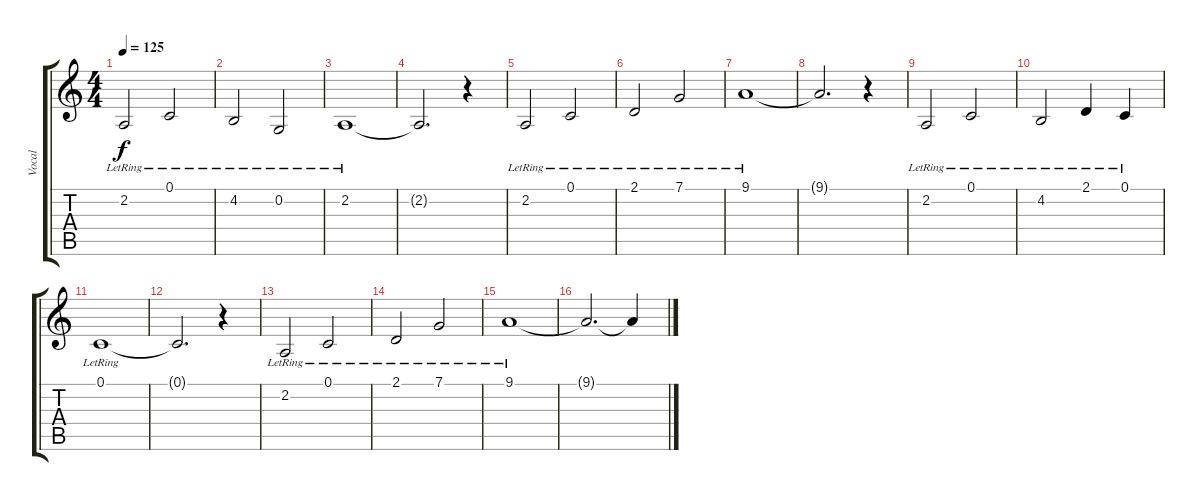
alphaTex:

\track ("Vocal" "Vocal") {instrument brightacousticpiano}
\staff {score tabs}
\tuning (C4 G3 Eb3 Bb2 F2 C2) {hide}
\ts (4 4)
\tempo 125
\clef g2
\ks c
2.2{lr}.2{dy f} 0.1{lr}.2 |
4.2{lr}.2 0.2{lr}.2 |
2.2{lr}.1 |
2.2{t}.2{d} r.4 |
2.2{lr}.2 0.1{lr}.2 |
2.1{lr}.2 7.1{lr}.2 |
9.1{lr}.1 |
9.1{t}.2{d} r.4 |
2.2{lr}.2 0.1{lr}.2 |
4.2{lr}.2 2.1{lr}.4 0.1{lr}.4 |
0.1{lr}.1 |
0.1{t}.2{d} r.4 |
2.2{lr}.2 0.1{lr}.2{volume 12} |
2.1{lr}.2{volume 9} 7.1{lr}.2{volume 7} |
9.1{lr}.1{volume 0} |
9.1{t}.2{d} 9.1{t}.4
